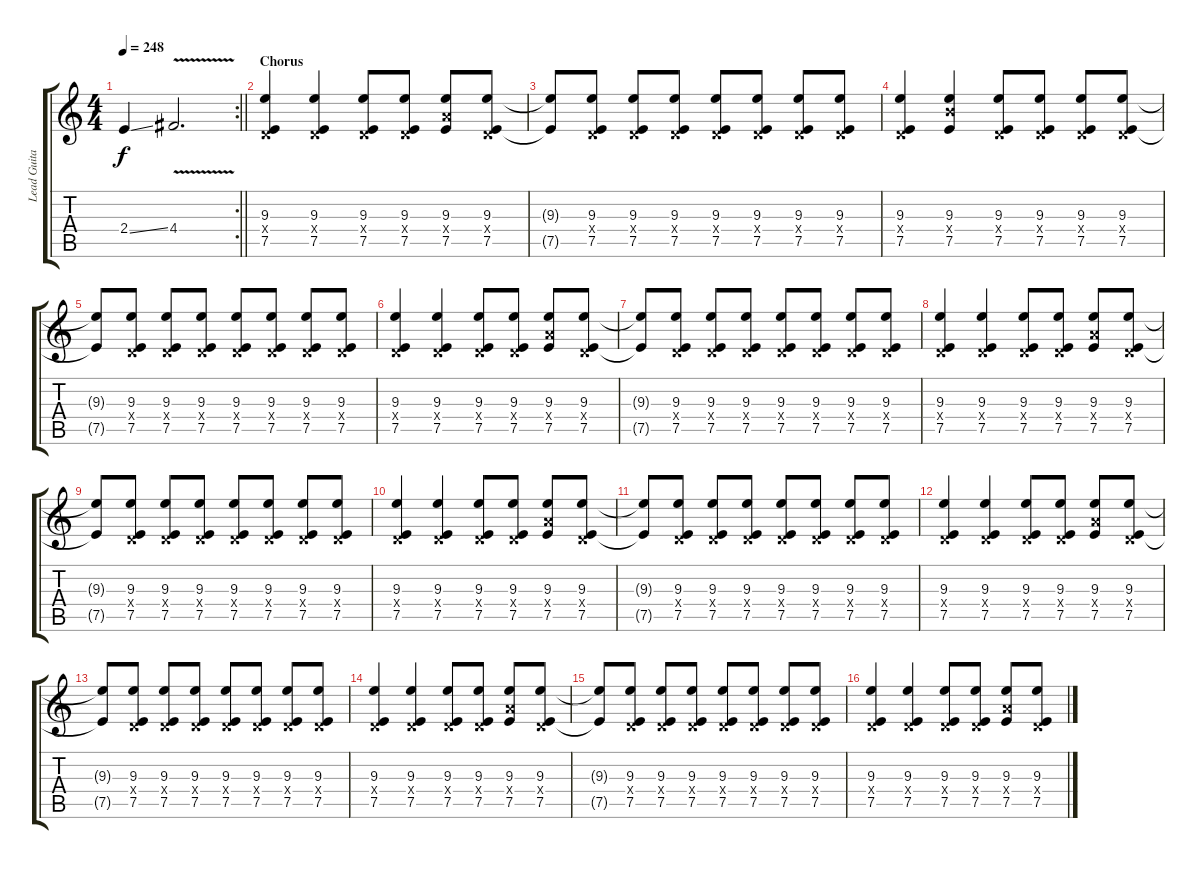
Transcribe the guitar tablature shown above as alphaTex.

\track ("Lead Guitar" "Lead Guita") {instrument overdrivenguitar}
\staff {score tabs}
\tuning (E4 B3 G3 D3 A2 E2) {hide}
\rc 2
\ts (4 4)
\tempo 248
\clef g2
\barLineRight lightlight
\ks c
2.4{ss}.4{dy f} 4.4{v}.2{d} |
\section ("" "Chorus")
(9.3 0.4{x} 7.5).4 (9.3 0.4{x} 7.5).4 (9.3 0.4{x} 7.5).8 (9.3 0.4{x} 7.5).8 (9.3 7.4{x} 7.5).8 (9.3 0.4{x} 7.5).8 |
(9.3{t} 7.5{t}).8 (9.3 0.4{x} 7.5).8 (9.3 0.4{x} 7.5).8 (9.3 0.4{x} 7.5).8 (9.3 0.4{x} 7.5).8 (9.3 0.4{x} 7.5).8 (9.3 0.4{x} 7.5).8 (9.3 0.4{x} 7.5).8 |
(9.3 0.4{x} 7.5).4 (9.3 9.4{x} 7.5).4 (9.3 0.4{x} 7.5).8 (9.3 0.4{x} 7.5).8 (9.3 0.4{x} 7.5).8 (9.3 0.4{x} 7.5).8 |
(9.3{t} 7.5{t}).8 (9.3 0.4{x} 7.5).8 (9.3 0.4{x} 7.5).8 (9.3 0.4{x} 7.5).8 (9.3 0.4{x} 7.5).8 (9.3 0.4{x} 7.5).8 (9.3 0.4{x} 7.5).8 (9.3 0.4{x} 7.5).8 |
(9.3 0.4{x} 7.5).4 (9.3 0.4{x} 7.5).4 (9.3 0.4{x} 7.5).8 (9.3 0.4{x} 7.5).8 (9.3 7.4{x} 7.5).8 (9.3 0.4{x} 7.5).8 |
(9.3{t} 7.5{t}).8 (9.3 0.4{x} 7.5).8 (9.3 0.4{x} 7.5).8 (9.3 0.4{x} 7.5).8 (9.3 0.4{x} 7.5).8 (9.3 0.4{x} 7.5).8 (9.3 0.4{x} 7.5).8 (9.3 0.4{x} 7.5).8 |
(9.3 0.4{x} 7.5).4 (9.3 0.4{x} 7.5).4 (9.3 0.4{x} 7.5).8 (9.3 0.4{x} 7.5).8 (9.3 7.4{x} 7.5).8 (9.3 0.4{x} 7.5).8 |
(9.3{t} 7.5{t}).8 (9.3 0.4{x} 7.5).8 (9.3 0.4{x} 7.5).8 (9.3 0.4{x} 7.5).8 (9.3 0.4{x} 7.5).8 (9.3 0.4{x} 7.5).8 (9.3 0.4{x} 7.5).8 (9.3 0.4{x} 7.5).8 |
(9.3 0.4{x} 7.5).4 (9.3 0.4{x} 7.5).4 (9.3 0.4{x} 7.5).8 (9.3 0.4{x} 7.5).8 (9.3 7.4{x} 7.5).8 (9.3 0.4{x} 7.5).8 |
(9.3{t} 7.5{t}).8 (9.3 0.4{x} 7.5).8 (9.3 0.4{x} 7.5).8 (9.3 0.4{x} 7.5).8 (9.3 0.4{x} 7.5).8 (9.3 0.4{x} 7.5).8 (9.3 0.4{x} 7.5).8 (9.3 0.4{x} 7.5).8 |
(9.3 0.4{x} 7.5).4 (9.3 0.4{x} 7.5).4 (9.3 0.4{x} 7.5).8 (9.3 0.4{x} 7.5).8 (9.3 7.4{x} 7.5).8 (9.3 0.4{x} 7.5).8 |
(9.3{t} 7.5{t}).8 (9.3 0.4{x} 7.5).8 (9.3 0.4{x} 7.5).8 (9.3 0.4{x} 7.5).8 (9.3 0.4{x} 7.5).8 (9.3 0.4{x} 7.5).8 (9.3 0.4{x} 7.5).8 (9.3 0.4{x} 7.5).8 |
(9.3 0.4{x} 7.5).4 (9.3 0.4{x} 7.5).4 (9.3 0.4{x} 7.5).8 (9.3 0.4{x} 7.5).8 (9.3 7.4{x} 7.5).8 (9.3 0.4{x} 7.5).8 |
(9.3{t} 7.5{t}).8 (9.3 0.4{x} 7.5).8 (9.3 0.4{x} 7.5).8 (9.3 0.4{x} 7.5).8 (9.3 0.4{x} 7.5).8 (9.3 0.4{x} 7.5).8 (9.3 0.4{x} 7.5).8 (9.3 0.4{x} 7.5).8 |
(9.3 0.4{x} 7.5).4 (9.3 0.4{x} 7.5).4 (9.3 0.4{x} 7.5).8 (9.3 0.4{x} 7.5).8 (9.3 7.4{x} 7.5).8 (9.3 0.4{x} 7.5).8
